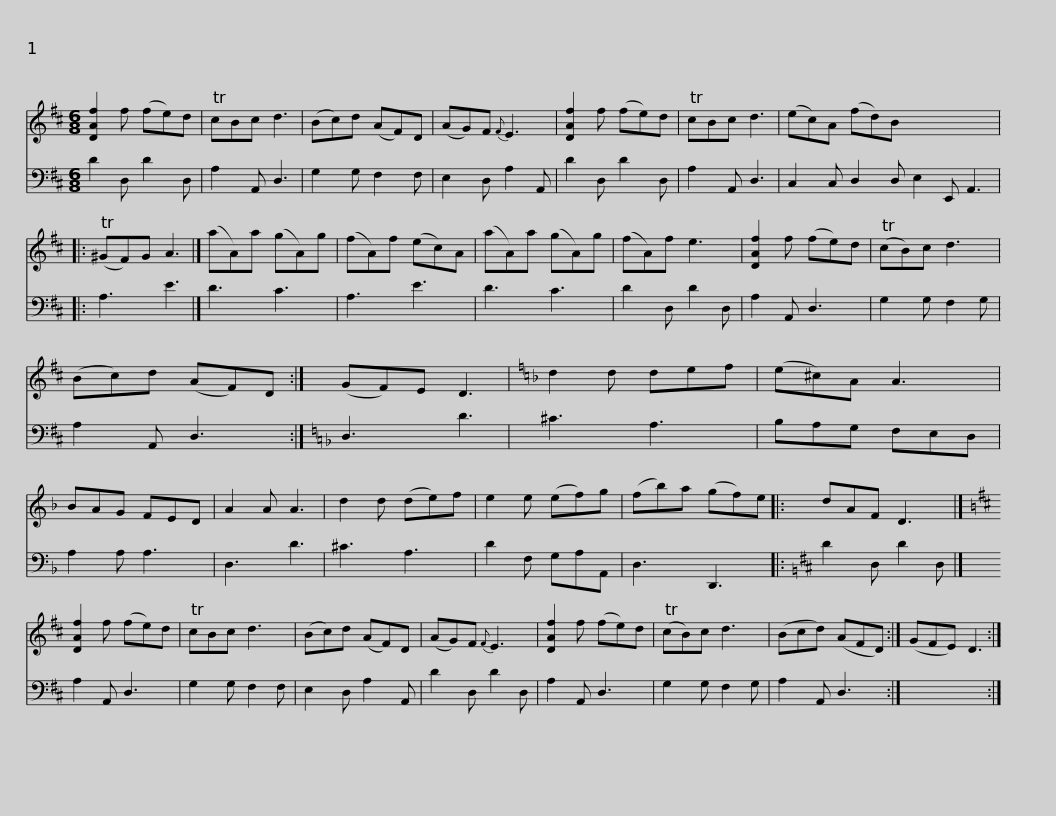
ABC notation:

X:1
%%score 1 2
L:1/8
M:6/8
I:linebreak $
K:D
V:1 treble
V:2 bass
V:1
 [DAf]2 f (fe)d | TcBc d3 | (Bc)d (AF)D | (AG)F{F} E3 | [DAf]2 f (fe)d | %5
 TcBc d3 | (ec)A (fd)B x6 |:$ (T^GF)G A3 |] (aA)a (gA)g | (fA)f (ec)A | %10
 (aA)a (gA)g | (fA)f e3 | [DAf]2 f (fe)d | (TcB)c d3 |$ (Bc)d (AF)D :| %15
 (GF)E D3 |[K:Dmin] d2 d def | (e^c)A A3 | BAG FED | A2 A A3 | %20
 d2 d (de)f |$ e2 e (ef)g | (fb)a (gf)e |: dAF D3 |][K:D] [DAf]2 f (fe)d | %25
 TcBc d3 | (Bc)d (AF)D | (AG)F{F} E3 |$ [DAf]2 f (fe)d | (TcB)c d3 | %30
 (Bcd) (AFD) :| (GFE) D3 :| %32
V:2
 D2 D, D2 D, | A,2 A,, D,3 | G,2 G, F,2 F, | E,2 D, A,2 A,, | D2 D, D2 D, | %5
 A,2 A,, D,3 | C,2 C, D,2 D, E,2 E,, A,,3 |:$ A,3 E3 |] D3 C3 | A,3 E3 | %10
 D3 C3 | D2 D, D2 D, | A,2 A,, D,3 | G,2 G, F,2 G, |$ A,2 A,, D,3 :| %15
[K:Dmin] D,3 D3 | ^C3 A,3 | B,A,G, F,E,D, | A,2 A, A,3 | D,3 D3 | %20
 ^C3 A,3 |$ D2 F, G,A,A,, | D,3 D,,3 |:[K:D] D2 D, D2 D, |] A,2 A,, D,3 | %25
 G,2 G, F,2 F, | E,2 D, A,2 A,, | D2 D, D2 D, |$ A,2 A,, D,3 | G,2 G, F,2 G, | %30
 A,2 A,, D,3 :| x6 :| %32
